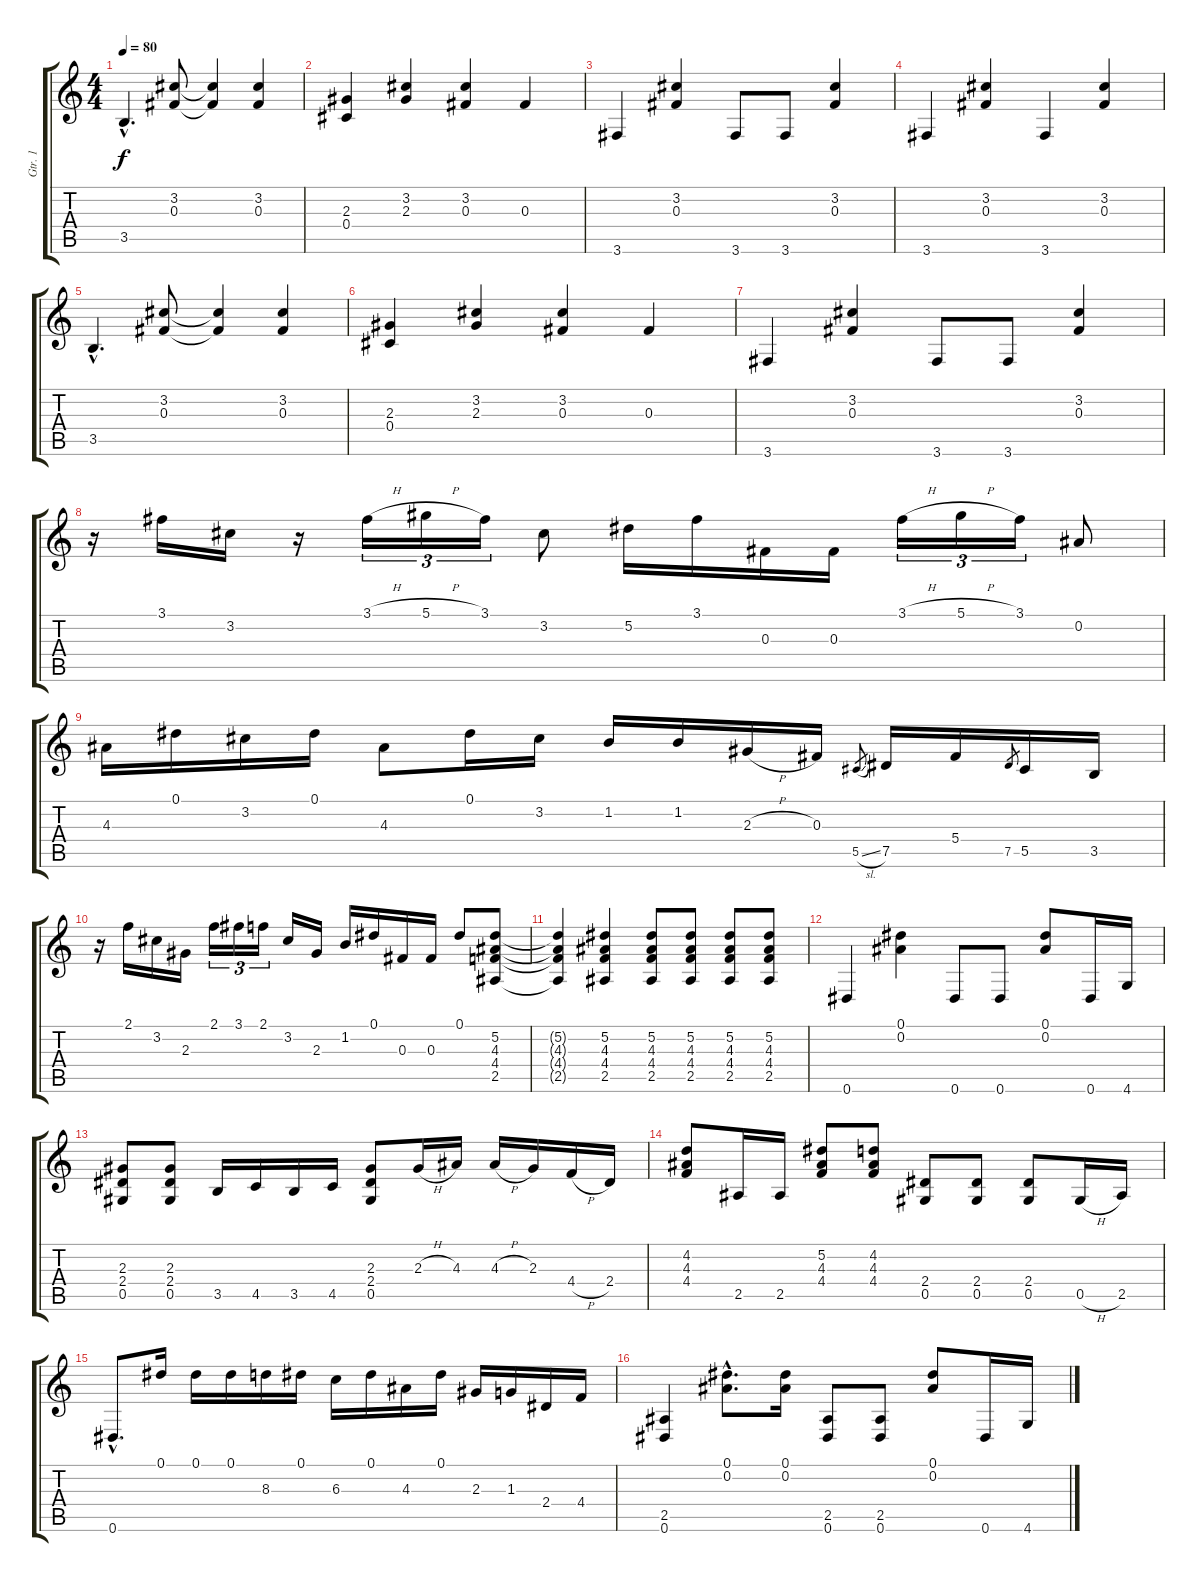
\track ("Gtr. 1" "Gtr. 1") {instrument distortionguitar}
\staff {score tabs}
\tuning (Eb4 Bb3 Gb3 Db3 Ab2 Eb2) {hide}
\ts (4 4)
\tempo 80
\clef g2
\ks c
3.5{hac}.4{d dy f} (3.2 0.3).8 (3.2{t} 0.3{t}).4 (3.2 0.3).4 |
(2.3 0.4).4 (3.2 2.3).4 (3.2 0.3).4 0.3.4 |
3.6.4 (3.2 0.3).4 3.6.8 3.6.8 (3.2 0.3).4 |
3.6.4 (3.2 0.3).4 3.6.4 (3.2 0.3).4 |
3.5{hac}.4{d} (3.2 0.3).8 (3.2{t} 0.3{t}).4 (3.2 0.3).4 |
(2.3 0.4).4 (3.2 2.3).4 (3.2 0.3).4 0.3.4 |
3.6.4 (3.2 0.3).4 3.6.8 3.6.8 (3.2 0.3).4 |
r.16 3.1.16 3.2.16 r.16 3.1{h}.16{tu (3 2)} 5.1{h}.16{tu (3 2)} 3.1.16{tu (3 2)} 3.2.8 5.2.16 3.1.16 0.3.16 0.3.16 3.1{h}.16{tu (3 2)} 5.1{h}.16{tu (3 2)} 3.1.16{tu (3 2)} 0.2.8 |
4.3.16 0.1.16 3.2.16 0.1.16 4.3.8 0.1.16 3.2.16 1.2.16 1.2.16 2.3{h}.16 0.3.16 5.5{sl}.8{gr} 7.5.16 5.4.16 7.5.8{gr} 5.5.16 3.5.16 |
r.16 2.1.16 3.2.16 2.3.16 2.1.16{tu (3 2)} 3.1.16{tu (3 2)} 2.1.16{tu (3 2)} 3.2.16 2.3.16 1.2.16 0.1.16 0.3.16 0.3.16 0.1.8 (5.2 4.3 4.4 2.5).8 |
(5.2{t} 4.3{t} 4.4{t} 2.5{t}).4 (5.2 4.3 4.4 2.5).4 (5.2 4.3 4.4 2.5).8 (5.2 4.3 4.4 2.5).8 (5.2 4.3 4.4 2.5).8 (5.2 4.3 4.4 2.5).8 |
0.6.4 (0.1 0.2).4 0.6.8 0.6.8 (0.1 0.2).8 0.6.16 4.6.16 |
(2.3 2.4 0.5).8 (2.3 2.4 0.5).8 3.5.16 4.5.16 3.5.16 4.5.16 (2.3 2.4 0.5).8 2.3{h}.16 4.3.16 4.3{h}.16 2.3.16 4.4{h}.16 2.4.16 |
(4.2 4.3 4.4).8 2.5.16 2.5.16 (5.2 4.3 4.4).8 (4.2 4.3 4.4).8 (2.4 0.5).8 (2.4 0.5).8 (2.4 0.5).8 0.5{h}.16 2.5.16 |
0.6{hac}.8{d} 0.1.16 0.1.16 0.1.16 8.3.16 0.1.16 6.3.16 0.1.16 4.3.16 0.1.16 2.3.16 1.3.16 2.4.16 4.4.16 |
(2.5 0.6).4 (0.1{hac} 0.2{hac}).8{d} (0.1 0.2).16 (2.5 0.6).8 (2.5 0.6).8 (0.1 0.2).8 0.6.16 4.6.16
